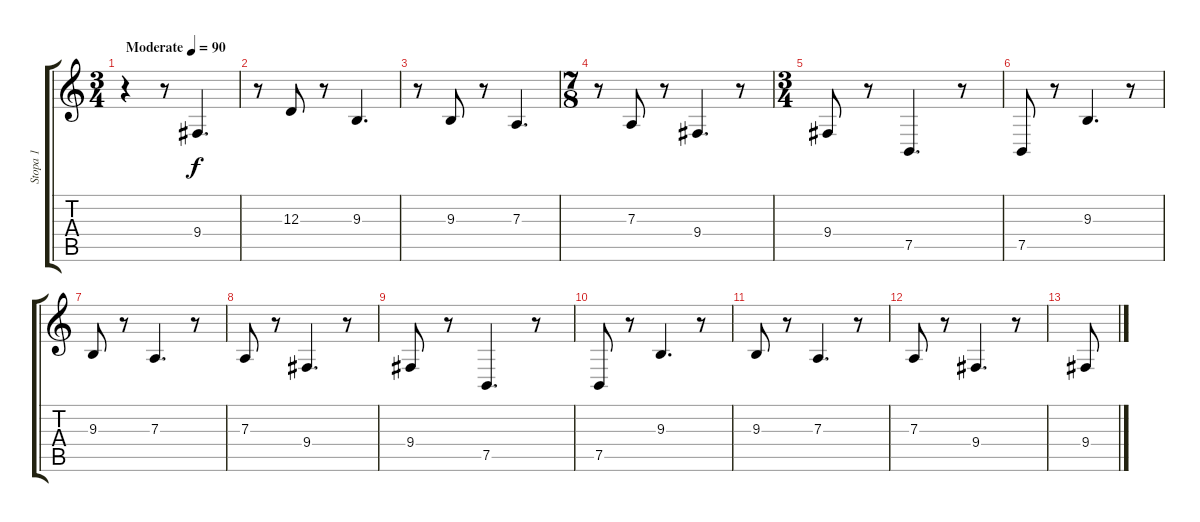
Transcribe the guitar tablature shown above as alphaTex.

\track ("Stopa 1" "Stopa 1") {instrument violin}
\staff {score tabs}
\tuning (B3 Gb3 D3 A2 E2 B1) {hide}
\ts (3 4)
\tempo (90 "Moderate")
\clef g2
\ks c
r.4{dy f volume 16 instrument violin} r.8 9.4.4{d} |
r.8 12.3.8 r.8 9.3.4{d} |
r.8 9.3.8 r.8 7.3.4{d} |
\ts (7 8)
r.8 7.3.8 r.8 9.4.4{d} r.8 |
\ts (3 4)
9.4.8 r.8 7.5.4{d} r.8 |
7.5.8 r.8 9.3.4{d} r.8 |
9.3.8 r.8 7.3.4{d} r.8 |
7.3.8 r.8 9.4.4{d} r.8 |
9.4.8 r.8 7.5.4{d} r.8 |
7.5.8 r.8 9.3.4{d} r.8 |
9.3.8 r.8 7.3.4{d} r.8 |
7.3.8 r.8 9.4.4{d} r.8 |
9.4.8
